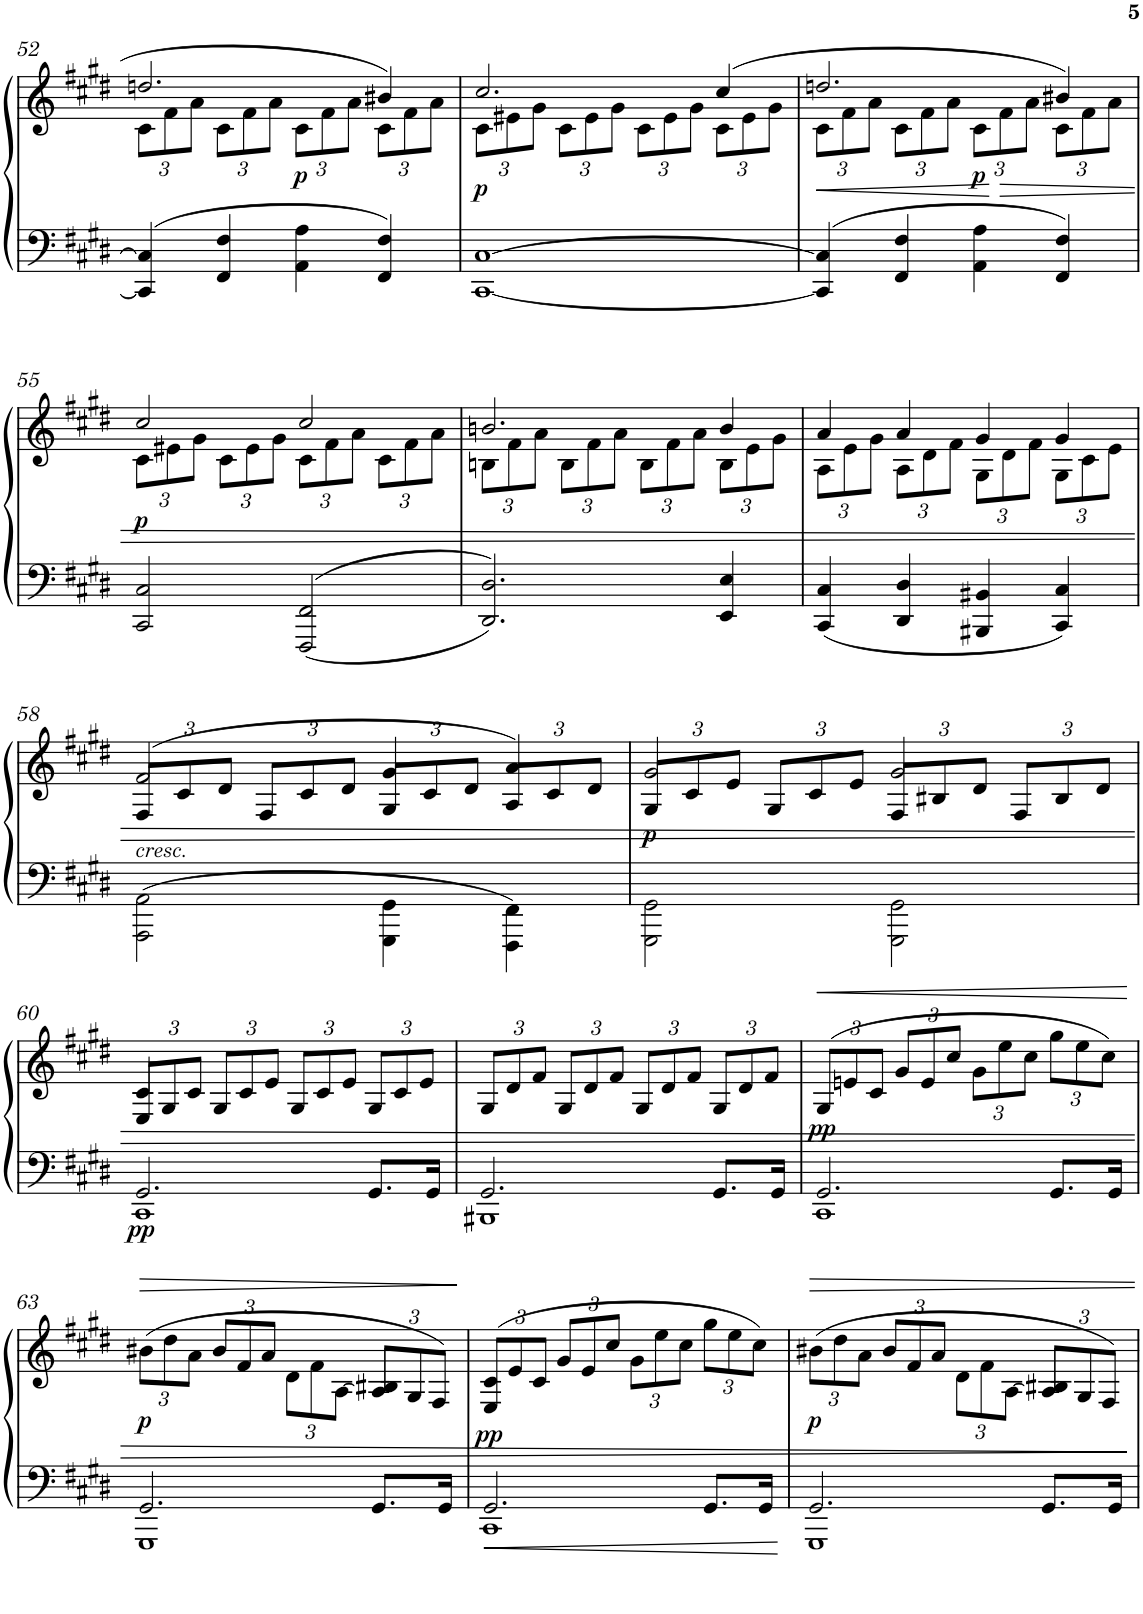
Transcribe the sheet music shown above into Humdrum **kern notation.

**kern	**kern	**dynam
*part1	*part1	*part1
*staff2	*staff1	*staff1/2
*I"Piano	*	*
*I'Pno	*	*
!!LO:PB:g=z
*clefF4	*clefG2	*
*k[f#c#g#d#]	*k[f#c#g#d#]	*
*M4/4	*M4/4	*
*met(c)	*met(c)	*
=52	=52	=52
*	*^	*
*	*	*Xbrackettup	*
4CC#/] 4C#/]	2.ddn/	12c#\L	.
.	.	12f#\	.
.	.	12a\J	.
4FF#/ 4F#/	.	12c#\L	.
.	.	12f#\	.
.	.	12a\J	.
!	!	!	!LO:DY:b
4AA\ 4A\	.	12c#\L	p
.	.	12f#\	.
.	.	12a\J	.
4FF#/ 4F#/	4b#X/	12c#\L	.
.	.	12f#\	.
.	.	12a\J	.
=53	=53	=53	=53
!	!	!	!LO:DY:b
[1CC# [1C#	2.cc#/	12c#\L	p
.	.	12e#X\	.
.	.	12g#\J	.
.	.	12c#\L	.
.	.	12e#\	.
.	.	12g#\J	.
.	.	12c#\L	.
.	.	12e#\	.
.	.	12g#\J	.
.	(>4cc#/	12c#\L	.
.	.	12e#\	.
.	.	12g#\J	.
=54	=54	=54	=54
!	!	!	!LO:HP:b
4CC#/] 4C#/]	2.ddn/	12c#\L	<
.	.	12f#\	.
.	.	12a\J	.
4FF#/ 4F#/	.	12c#\L	.
.	.	12f#\	.
.	.	12a\J	.
!	!	!	!LO:DY:b
4AA\ 4A\	.	12c#\L	p
!	!	!	!LO:HP:n=1:b
.	.	12f#\	[ >
.	.	12a\J	.
4FF#/ 4F#/	4b#X/)	12c#\L	.
.	.	12f#\	.
.	.	12a\J	.
!!LO:LB:g=z	!!
=55	=55	=55	=55
!	!	!	!LO:DY:b
2CC#/ 2C#/	2cc#/	12c#\L	p
.	.	12e#X\	.
.	.	12g#\J	.
.	.	12c#\L	.
.	.	12e#\	.
.	.	12g#\J	.
2FFF#/ 2FF#/	2cc#/	12c#\L	.
.	.	12f#\	.
.	.	12a\J	.
.	.	12c#\L	.
.	.	12f#\	.
.	.	12a\J	.
=56	=56	=56	=56
2.DD#/ 2.D#/	2.bn/	12Bn\L	.
.	.	12f#\	.
.	.	12a\J	.
.	.	12B\L	.
.	.	12f#\	.
.	.	12a\J	.
.	.	12B\L	.
.	.	12f#\	.
.	.	12a\J	.
4EE/ 4E/	4b/	12B\L	.
.	.	12e\	.
.	.	12g#\J	.
=57	=57	=57	=57
4CC#/ 4C#/	4a/	12A\L	.
.	.	12e\	.
.	.	12g#\J	.
4DD#/ 4D#/	4a/	12A\L	.
.	.	12d#\	.
.	.	12f#\J	.
4BBB#X/ 4BB#X/	4g#/	12G#\L	.
.	.	12d#\	.
.	.	12f#\J	.
4CC#/ 4C#/	4g#/	12G#\L	.
.	.	12c#\	.
.	.	12e\J	.
!!LO:LB:g=z	!!
=58	=58	=58	=58
!	!LO:TX:b:i:t=cresc.	!	!
2AAA\ 2AA\	(>2f#/	12F#/L	.
.	.	12c#/	.
.	.	12d#/J	.
.	.	12F#/L	.
.	.	12c#/	.
.	.	12d#/J	.
4GGG#\ 4GG#\	4g#/	12G#/L	.
.	.	12c#/	.
.	.	12d#/J	.
4FFF#\ 4FF#\	4a/)	12A/L	.
.	.	12c#/	.
.	.	12d#/J	.
=59	=59	=59	=59
!	!	!	!LO:DY:b
2GGG#\ 2GG#\	2g#/	12G#/L	p
.	.	12c#/	.
.	.	12e/J	.
.	.	12G#/L	.
.	.	12c#/	.
.	.	12e/J	.
2GGG#\ 2GG#\	2g#/	12F#/L	.
.	.	12B#X/	.
.	.	12d#/J	.
.	.	12F#/L	.
.	.	12B#/	.
.	.	12d#/J	.
!!LO:LB:g=z	!!
=60	=60	=60	=60
*^	*	*	*
!	!	!	!	!LO:DY:b=2
2.GG#/	1CC#	12E/L	4c#/	pp
.	.	12G#/	.	.
.	.	12c#/J	.	.
.	.	12G#/L	2.ryy	.
.	.	12c#/	.	.
.	.	12e/J	.	.
.	.	12G#/L	.	.
.	.	12c#/	.	.
.	.	12e/J	.	.
8.GG#/L	.	12G#/L	.	.
.	.	12c#/	.	.
.	.	12e/J	.	.
16GG#/Jk	.	.	.	.
*	*	*v	*v	*
=61	=61	=61	=61
2.GG#/	1BBB#X	12G#/L	.
.	.	12d#/	.
.	.	12f#/J	.
.	.	12G#/L	.
.	.	12d#/	.
.	.	12f#/J	.
.	.	12G#/L	.
.	.	12d#/	.
.	.	12f#/J	.
8.GG#/L	.	12G#/L	.
.	.	12d#/	.
.	.	12f#/J	.
16GG#/Jk	.	.	.
=62	=62	=62	=62
!	!	!	!LO:HP:b
!	!	!	!LO:DY:n=1:b
2.GG#/	1CC#	(>12G#/L	< pp
.	.	12en/	.
.	.	12c#/J	.
.	.	12g#/L	.
.	.	12e/	.
.	.	12cc#/J	.
.	.	12g#\L	.
.	.	12ee\	.
.	.	12cc#\J	.
8.GG#/L	.	12gg#\L	.
.	.	12ee\	.
.	.	12cc#\J)	.
16GG#/Jk	.	.	.
*v	*v	*	*
.	.	[
!!LO:LB:g=z
=63	=63	=63
*^	*	*
!	!	!	!LO:HP:b
*	*	*^	*
!	!	!	!	!LO:DY:n=1:b
2.GG#/	1GGG#	(>12b#X\L	2.ryy	> p
.	.	12dd#\	.	.
.	.	12a\J	.	.
.	.	12b#/L	.	.
.	.	12f#/	.	.
.	.	12a/J	.	.
.	.	12d#\L	.	.
.	.	12f#\	.	.
.	.	[12A\J	.	.
8.GG#/L	.	12A/L]	4B#X/	.
.	.	12G#/	.	.
.	.	12F#/J)	.	.
16GG#/Jk	.	.	.	.
*v	*v	*	*	*
*	*v	*v	*
.	.	]
=64	=64	=64
*^	*	*
!	!	!	!LO:DY:b
2.GG#/	1CC#	(>12E/ 12c#/L	pp
.	.	12e/	.
.	.	12c#/J	.
.	.	12g#/L	.
.	.	12e/	.
.	.	12cc#/J	.
.	.	12g#\L	.
.	.	12ee\	.
.	.	12cc#\J	.
8.GG#/L	.	12gg#\L	.
.	.	12ee\	.
.	.	12cc#\J)	.
16GG#/Jk	.	.	.
=65	=65	=65	=65
*	*	*^	*
!	!	!	!	!LO:DY:b
2.GG#/	1GGG#	(>12b#X\L	2.ryy	p
.	.	12dd#\	.	.
.	.	12a\J	.	.
.	.	12b#/L	.	.
.	.	12f#/	.	.
.	.	12a/J	.	.
.	.	12d#\L	.	.
.	.	12f#\	.	.
.	.	[12A\J	.	.
8.GG#/L	.	12A/L]	4B#X/	.
.	.	12G#/	.	.
.	.	12F#/J)	.	.
16GG#/Jk	.	.	.	.
*v	*v	*	*	*
*	*v	*v	*
.	.	]
=	=	=
*-	*-	*-
